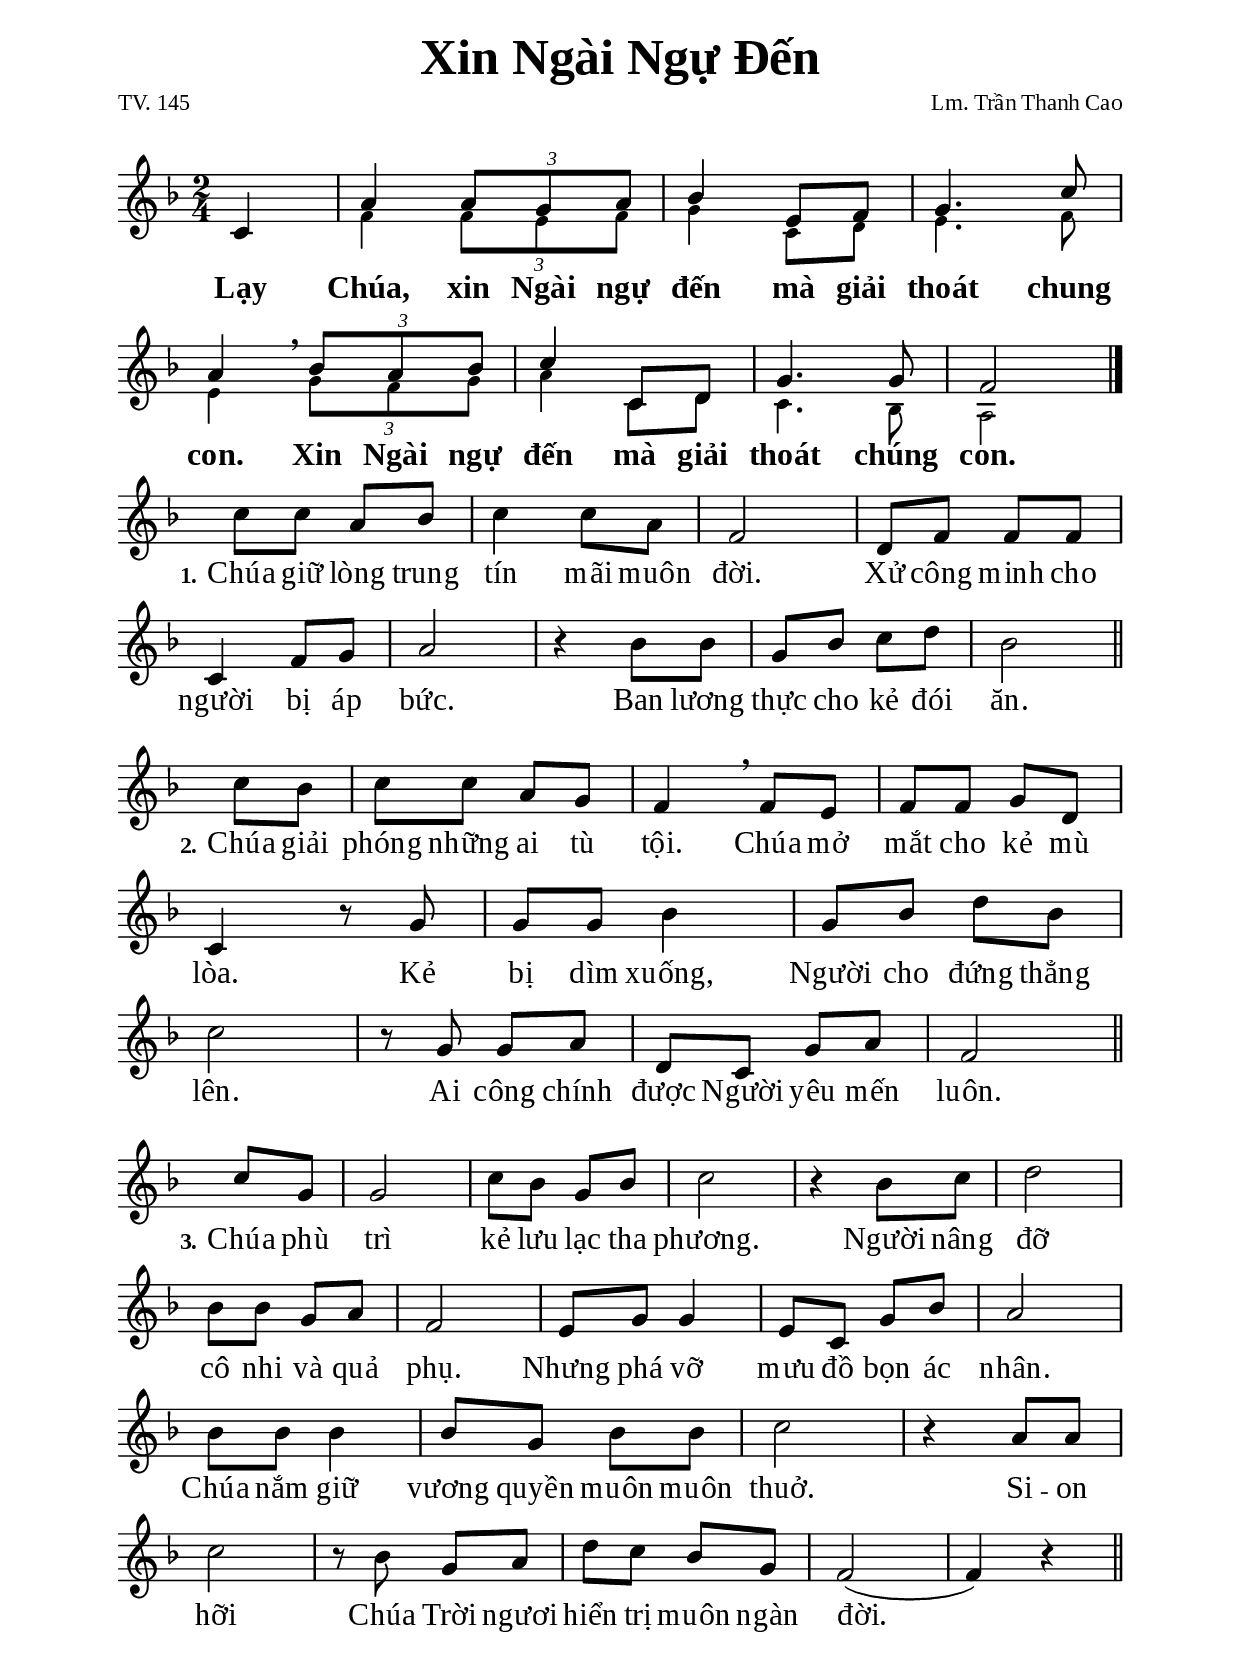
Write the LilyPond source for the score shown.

% Cài đặt chung
\version "2.20.0"
\include "english.ly"

\header {
  title = \markup { \fontsize #3 "Xin Ngài Ngự Đến" }
  poet = "TV. 145"
  composer = "Lm. Trần Thanh Cao"
  arranger = " "
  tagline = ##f
}

\paper {
  #(set-paper-size "a4")
  top-margin = 10\mm
  bottom-margin = 10\mm
  left-margin = 20\mm
  right-margin = 20\mm
  indent = #0
  #(define fonts
    (make-pango-font-tree
      "Liberation Serif"
      "Liberation Serif"
      "Liberation Serif"
      (/ 20 20)))
  page-count = #1
}

% Nhạc điệp khúc
nhacDiepKhucSop = \relative c' {
  \partial 4 c4 |
  a' \tuplet 3/2 { a8 g a } |
  bf4 e,8 f |
  g4. c8 |
  a4 \breathe \tuplet 3/2 { bf8 a bf } |
  c4 c,8 d |
  g4. g8 |
  f2 \bar "|."
}

nhacDiepKhucBas = \relative c' {
  \skip 4
  f4 \tuplet 3/2 { f8 e f } |
  g4 c,8 d |
  e4. f8 |
  e4 \tuplet 3/2 { g8 f g } |
  a4 c,8 d |
  c4. bf8 |
  a2
}

% Nhạc phiên khúc
nhacPhienKhucMot = \relative c'' {
  c8 c a bf |
  c4 c8 a |
  f2 |
  d8 f f f | \break
  c4 f8 g |
  a2 |
  r4 bf8 bf |
  g bf c d |
  bf2 \bar "||"
}

nhacPhienKhucHai = \relative c' {
  \partial 4 c'8 bf |
  c c a g |
  f4 \breathe f8 e |
  f f g d |
  c4 r8 g' |
  g g bf4 |
  g8 bf d bf |
  c2 |
  r8 g g a |
  d, c g' a |
  f2 \bar "||"
}

nhacPhienKhucBa = \relative c' {
  \partial 4 c'8 g |
  g2 |
  c8 bf g bf |
  c2 |
  r4 bf8 c |
  d2 |
  bf8 bf g a |
  f2 |
  e8 g g4 |
  e8 c g' bf |
  a2 |
  bf8 bf bf4 |
  bf8 g bf bf |
  c2 |
  r4 a8 a |
  c2 |
  r8 bf g a |
  d c bf g |
  f2 ( |
  f4) r4 \bar "||"
}

% Lời điệp khúc
loiDiepKhuc = \lyricmode {
  Lạy Chúa, xin Ngài ngự đến mà giải thoát chung con.
  Xin Ngài ngự đến mà giải thoát chúng con.
}

% Lời phiên khúc
loiPhienKhucMot = \lyricmode {
  \set stanza = #"1."
  Chúa giữ lòng trung tín mãi muôn đời.
  Xử công minh cho người bị áp bức.
  Ban lương thực cho kẻ đói ăn.
}

loiPhienKhucHai = \lyricmode {
  \set stanza = #"2."
  Chúa giải phóng những ai tù tội.
  Chúa mở mắt cho kẻ mù lòa.
  Kẻ bị dìm xuống, Người cho đứng thẳng lên.
  Ai công chính được Người yêu mến luôn.
}

loiPhienKhucBa = \lyricmode {
  \set stanza = #"3."
  Chúa phù trì kẻ lưu lạc tha phương.
  Người nâng đỡ cô nhi và quả phụ.
  Nhưng phá vỡ mưu đồ bọn ác nhân.
  Chúa nắm giữ vương quyền muôn muôn thuở.
  Si -- on hỡi Chúa Trời ngươi hiển trị muôn ngàn đời.
}


% Dàn trang
\score {
  \new ChoirStaff <<
    \new Staff = diepKhuc \with {
        \consists "Merge_rests_engraver"
        \magnifyStaff #(magstep +1)
      }
      <<
      \new Voice = beSop {
        \voiceOne \key f \major \time 2/4 \nhacDiepKhucSop
      }
      \new Voice = beBas {
        \override NoteHead.font-size = #-2
        \voiceTwo \key f \major \time 2/4 \nhacDiepKhucBas
      }
    >>
    \new Lyrics \lyricsto beSop \loiDiepKhuc
  >>
  \layout {
    \override Lyrics.LyricText.font-series = #'bold
    \override Lyrics.LyricText.font-size = #+3
    \override Lyrics.LyricSpace.minimum-distance = #2.0
    \override Score.BarNumber.break-visibility = ##(#f #f #f)
  }
}

\score {
  \new ChoirStaff <<
    \new Staff = phienKhuc \with {
        \magnifyStaff #(magstep +1)
      }
      <<
      \new Voice = beSop {
        \key f \major \time 2/4 \nhacPhienKhucMot
      }
    >>
    \new Lyrics \lyricsto beSop \loiPhienKhucMot
  >>
  \layout {
    \override Staff.TimeSignature.transparent = ##t
    \override Lyrics.LyricText.font-size = #+3
    \override Lyrics.LyricSpace.minimum-distance = #0.5
    \override Score.BarNumber.break-visibility = ##(#f #f #f)
  }
}

\score {
  \new ChoirStaff <<
    \new Staff = phienKhuc \with {
        \magnifyStaff #(magstep +1)
      }
      <<
      \new Voice = beSop {
        \key f \major \time 2/4 \nhacPhienKhucHai
      }
    >>
    \new Lyrics \lyricsto beSop \loiPhienKhucHai
  >>
  \layout {
    \override Staff.TimeSignature.transparent = ##t
    \override Lyrics.LyricText.font-size = #+3
    \override Lyrics.LyricSpace.minimum-distance = #0.5
    \override Score.BarNumber.break-visibility = ##(#f #f #f)
  }
}

\score {
  \new ChoirStaff <<
    \new Staff = phienKhuc \with {
        \magnifyStaff #(magstep +1)
      }
      <<
      \new Voice = beSop {
        \key f \major \time 2/4 \nhacPhienKhucBa
      }
    >>
    \new Lyrics \lyricsto beSop \loiPhienKhucBa
  >>
  \layout {
    \override Staff.TimeSignature.transparent = ##t
    \override Lyrics.LyricText.font-size = #+3
    \override Lyrics.LyricSpace.minimum-distance = #0.5
    \override Score.BarNumber.break-visibility = ##(#f #f #f)
  }
}
